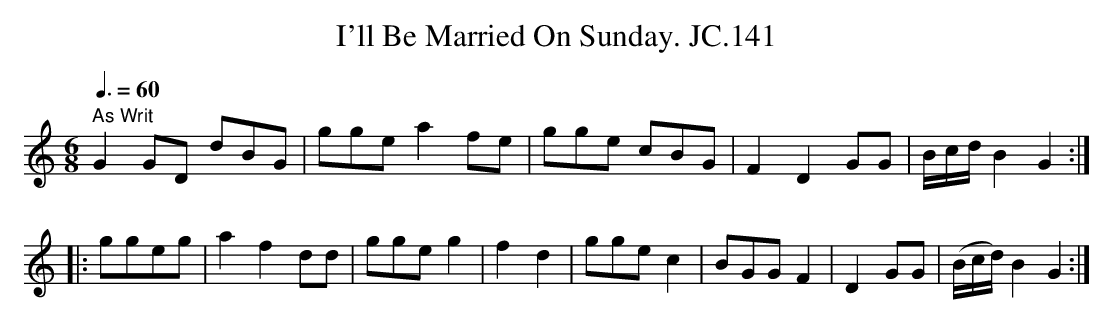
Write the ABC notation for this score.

X:1
T:I'll Be Married On Sunday. JC.141
M:6/8
L:1/8
Q:3/8=60
K:None
" As Writ"G2GD dBG|\\
gge a2fe|gge cBG|F2D2GG|B/c/d/B2G2:|
|:ggeg|a2f2dd|ggeg2|f2d2|\\
ggec2|BGGF2|D2GG|(B/c/d/)B2G2:|
